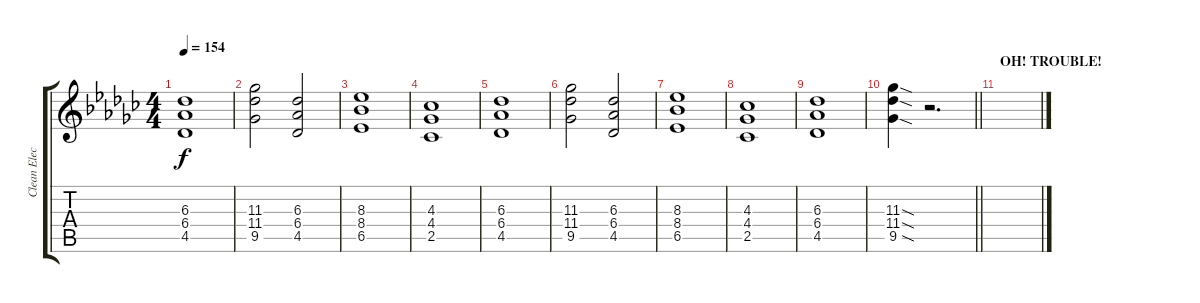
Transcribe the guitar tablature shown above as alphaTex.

\track ("Clean Electric" "Clean Elec") {instrument electricguitarclean}
\staff {score tabs}
\tuning (E4 B3 G3 D3 A2 E2) {hide}
\ts (4 4)
\tempo 154
\clef g2
\ks gb
(6.3 6.4 4.5).1{dy f} |
(11.3 11.4 9.5).2 (6.3 6.4 4.5).2 |
(8.3 8.4 6.5).1 |
(4.3 4.4 2.5).1 |
(6.3 6.4 4.5).1 |
(11.3 11.4 9.5).2 (6.3 6.4 4.5).2 |
(8.3 8.4 6.5).1 |
(4.3 4.4 2.5).1 |
(6.3 6.4 4.5).1 |
\barLineRight lightlight
(11.3{sod} 11.4{sod} 9.5{sod}).4 r.2{d} |
\section ("" "OH! TROUBLE!")
